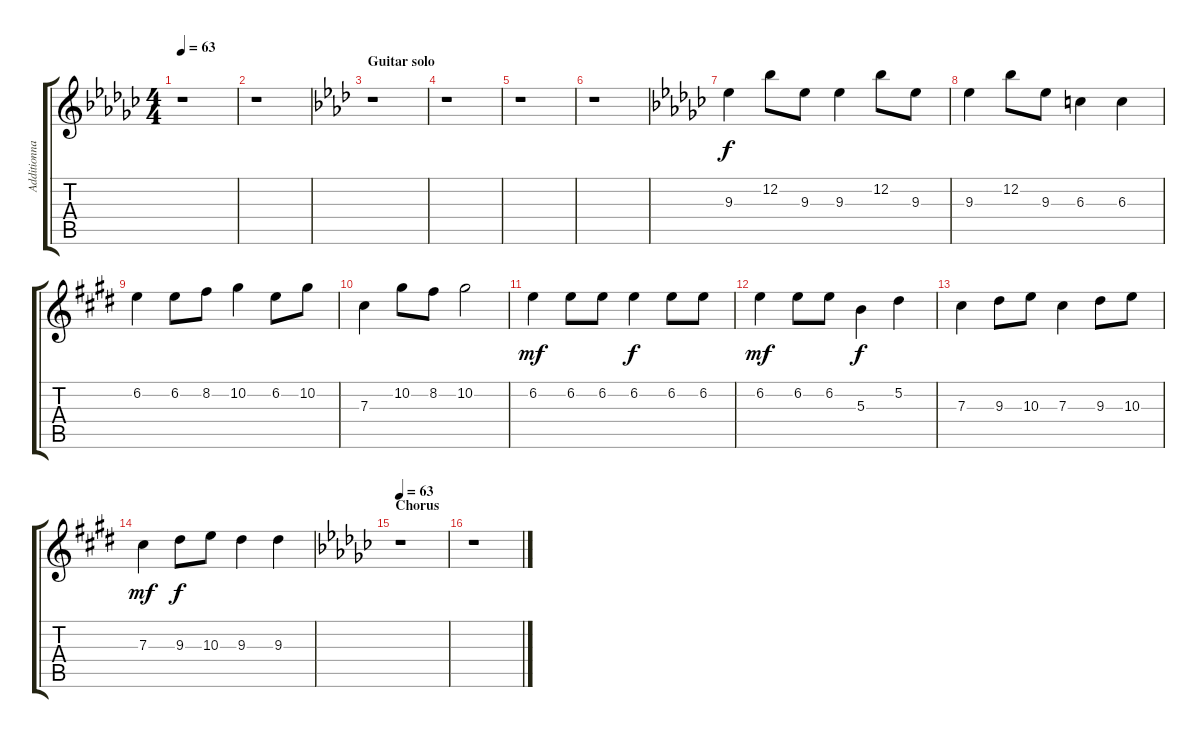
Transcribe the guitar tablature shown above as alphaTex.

\track ("Additionnal Guitar 1" "Additionna") {instrument overdrivenguitar}
\staff {score tabs}
\tuning (Eb4 Bb3 Gb3 Db3 Ab2 Eb2) {hide}
\ts (4 4)
\tempo 63
\clef g2
\ks ebminor
r.1{dy mp} |
r.1 |
\section ("" "Guitar solo")
\ks fminor
r.1 |
r.1 |
r.1 |
r.1 |
\ks ebminor
9.3.4{dy f} 12.2.8 9.3.8 9.3.4 12.2.8 9.3.8 |
9.3.4 12.2.8 9.3.8 6.3.4 6.3.4 |
\ks c#minor
6.2.4 6.2.8 8.2.8 10.2.4 6.2.8 10.2.8 |
7.3.4 10.2.8 8.2.8 10.2.2 |
6.2.4{dy mf} 6.2.8 6.2.8 6.2.4{dy f} 6.2.8 6.2.8 |
6.2.4{dy mf} 6.2.8 6.2.8 5.3.4{dy f} 5.2.4 |
7.3.4 9.3.8 10.3.8 7.3.4 9.3.8 10.3.8 |
7.3.4{dy mf} 9.3.8{dy f} 10.3.8 9.3.4 9.3.4 |
\section ("" "Chorus")
\tempo 63
\ks ebminor
r.1 |
r.1
